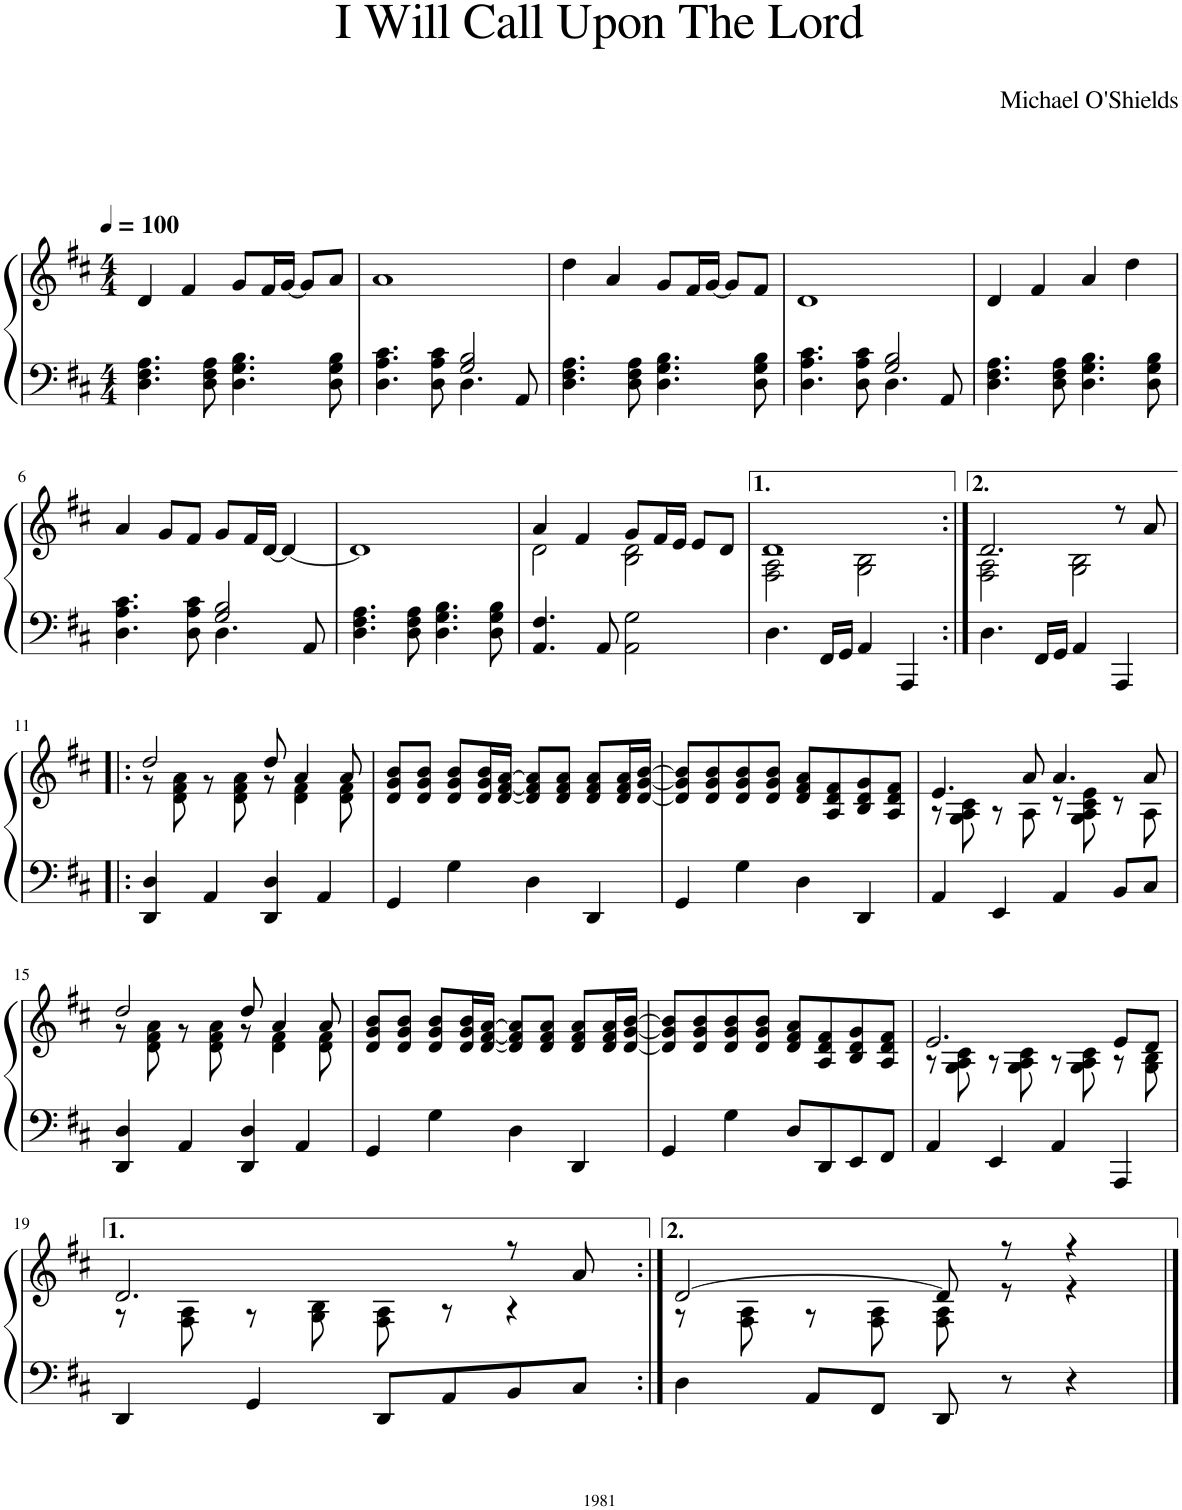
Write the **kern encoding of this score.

**kern	**kern
*part1	*part1
*staff2	*staff1
*I"Piano	*
*I'Pno.	*
*clefF4	*clefG2
*k[f#c#]	*k[f#c#]
*M4/4	*M4/4
*MM100	*MM100
=1	=1
4.D\ 4.F#\ 4.A\	4d/
.	4f#/
8D\ 8F#\ 8A\	.
4.D\ 4.G\ 4.B\	8g/L
.	16f#/L
.	[16g/JJ
.	8g/L]
8D\ 8G\ 8B\	8a/J
=2	=2
*^	*
4.D\ 4.A\ 4.c#\	2ryy	1a
8D\ 8A\ 8c#\	.	.
4.D\	2G/ 2B/	.
8AA/	.	.
*v	*v	*
=3	=3
4.D\ 4.F#\ 4.A\	4dd\
.	4a/
8D\ 8F#\ 8A\	.
4.D\ 4.G\ 4.B\	8g/L
.	16f#/L
.	[16g/JJ
.	8g/L]
8D\ 8G\ 8B\	8f#/J
=4	=4
*^	*
4.D\ 4.A\ 4.c#\	2ryy	1d
8D\ 8A\ 8c#\	.	.
4.D\	2G/ 2B/	.
8AA/	.	.
*v	*v	*
=5	=5
4.D\ 4.F#\ 4.A\	4d/
.	4f#/
8D\ 8F#\ 8A\	.
4.D\ 4.G\ 4.B\	4a/
.	4dd\
8D\ 8G\ 8B\	.
!!LO:LB:g=z
=6	=6
*^	*
4.D\ 4.A\ 4.c#\	2ryy	4a/
.	.	8g/L
8D\ 8A\ 8c#\	.	8f#/J
4.D\	2G/ 2B/	8g/L
.	.	16f#/L
.	.	[16d/JJ
.	.	4d/_
8AA/	.	.
*v	*v	*
=7	=7
4.D\ 4.F#\ 4.A\	1d]
8D\ 8F#\ 8A\	.
4.D\ 4.G\ 4.B\	.
8D\ 8G\ 8B\	.
=8	=8
*	*^
4.AA/ 4.F#/	4a/	2d\
.	4f#/	.
8AA/	.	.
2AA\ 2G\	8g/L	2B\ 2d\
.	16f#/L	.
.	16e/JJ	.
.	8e/L	.
.	8d/J	.
=9	=9	=9
4.D\	1d	2F#\ 2A\
16FF#/LL	.	.
16GG/JJ	.	.
4AA/	.	2G\ 2B\
4AAA/	.	.
=10:|!	=10:|!	=10:|!
4.D\	2.d/	2F#\ 2A\
16FF#/LL	.	.
16GG/JJ	.	.
4AA/	.	2G\ 2B\
4AAA/	8r	.
.	8a/	.
!!LO:LB:g=z	!!
=11!|:	=11!|:	=11!|:
4DD/ 4D/	2dd/	8r
.	.	8d\ 8f#\ 8a\
4AA/	.	8r
.	.	8d\ 8f#\ 8a\
4DD/ 4D/	8dd/	8r
.	4a/	4d\ 4f#\
4AA/	.	.
.	8a/	8d\ 8f#\
*	*v	*v
=12	=12
4GG/	8d/ 8g/ 8b/L
.	8d/ 8g/ 8b/J
4G\	8d/ 8g/ 8b/L
.	16d/ 16g/ 16b/L
.	[16d/ [16f#/ [16a/JJ
4D\	8d/] 8f#/] 8a/]L
.	8d/ 8f#/ 8a/J
4DD/	8d/ 8f#/ 8a/L
.	16d/ 16f#/ 16a/L
.	[16d/ [16g/ [16b/JJ
=13	=13
4GG/	8d/] 8g/] 8b/]L
.	8d/ 8g/ 8b/
4G\	8d/ 8g/ 8b/
.	8d/ 8g/ 8b/J
4D\	8d/ 8f#/ 8a/L
.	8A/ 8d/ 8f#/
4DD/	8B/ 8d/ 8g/
.	8A/ 8d/ 8f#/J
=14	=14
*	*^
4AA/	4.e/	8r
.	.	8G\ 8A\ 8c#\
4EE/	.	8r
.	8a/	8A\
4AA/	4.a/	8r
.	.	8G\ 8A\ 8c#\ 8e\
8BB/L	.	8r
8C#/J	8a/	8A\
!!LO:LB:g=z	!!
=15	=15	=15
4DD/ 4D/	2dd/	8r
.	.	8d\ 8f#\ 8a\
4AA/	.	8r
.	.	8d\ 8f#\ 8a\
4DD/ 4D/	8dd/	8r
.	4a/	4d\ 4f#\
4AA/	.	.
.	8a/	8d\ 8f#\
*	*v	*v
=16	=16
4GG/	8d/ 8g/ 8b/L
.	8d/ 8g/ 8b/J
4G\	8d/ 8g/ 8b/L
.	16d/ 16g/ 16b/L
.	[16d/ [16f#/ [16a/JJ
4D\	8d/] 8f#/] 8a/]L
.	8d/ 8f#/ 8a/J
4DD/	8d/ 8f#/ 8a/L
.	16d/ 16f#/ 16a/L
.	[16d/ [16g/ [16b/JJ
=17	=17
4GG/	8d/] 8g/] 8b/]L
.	8d/ 8g/ 8b/
4G\	8d/ 8g/ 8b/
.	8d/ 8g/ 8b/J
8D/L	8d/ 8f#/ 8a/L
8DD/	8A/ 8d/ 8f#/
8EE/	8B/ 8d/ 8g/
8FF#/J	8A/ 8d/ 8f#/J
=18	=18
*	*^
4AA/	2.e/	8r
.	.	8G\ 8A\ 8c#\
4EE/	.	8r
.	.	8G\ 8A\ 8c#\
4AA/	.	8r
.	.	8G\ 8A\ 8c#\
4AAA/	8e/L	8r
.	8d/J	8G\ 8B\
!!LO:LB:g=z	!!
=19	=19	=19
4DD/	2.d/	8r
.	.	8F#\ 8A\
4GG/	.	8r
.	.	8G\ 8B\
8DD/L	.	8F#\ 8A\
8AA/	.	8r
8BB/	8r	4r
8C#/J	8a/	.
=20:|!	=20:|!	=20:|!
4D\	[2d/	8r
.	.	8F#\ 8A\
8AA/L	.	8r
8FF#/J	.	8F#\ 8A\
8DD/	8d/]	8F#\ 8A\
8r	8r	8r
4r	4r	4r
*	*v	*v
==	==
*-	*-
